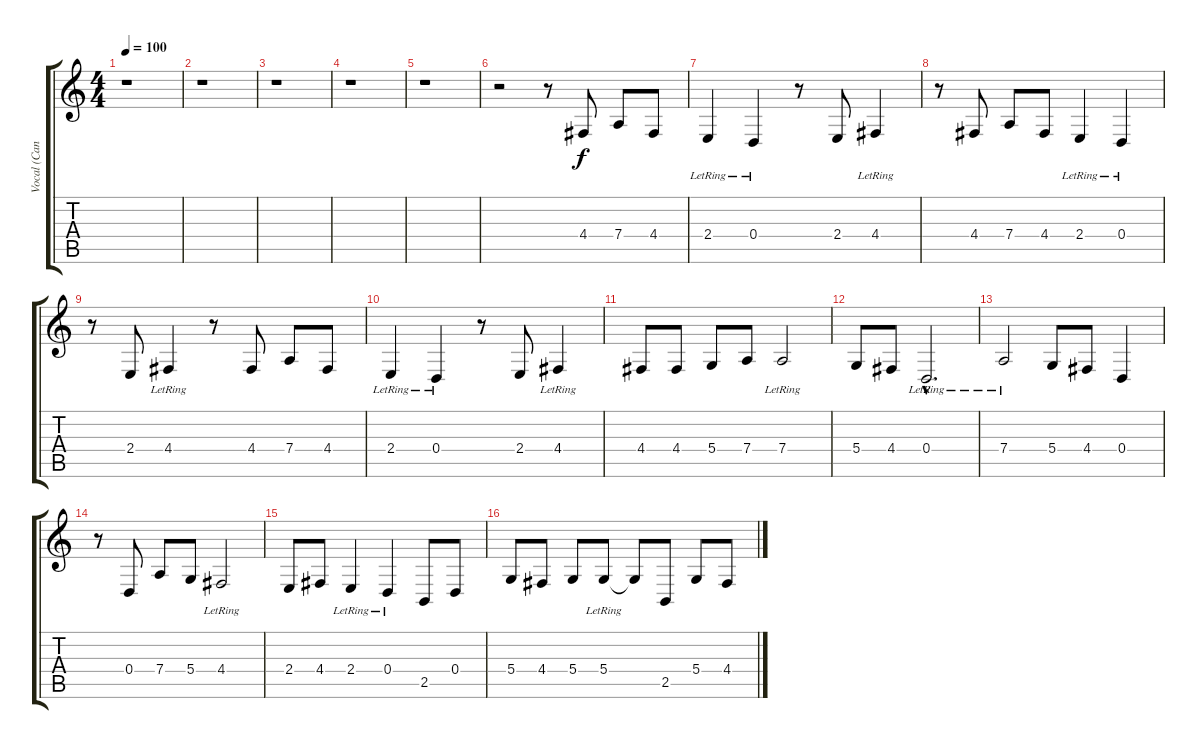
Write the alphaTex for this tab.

\track ("Vocal (Candy)" "Vocal (Can") {instrument pad4choir}
\staff {score tabs}
\tuning (E4 B3 G3 D3 A2 E2) {hide}
\ts (4 4)
\tempo 100
\clef g2
\ks c
r.1{dy f instrument pad4choir} |
r.1 |
r.1 |
r.1 |
r.1 |
r.2 r.8 4.4.8 7.4.8 4.4.8 |
2.4{lr}.4 0.4{lr}.4 r.8 2.4.8 4.4{lr}.4 |
r.8 4.4.8 7.4.8 4.4.8 2.4{lr}.4 0.4{lr}.4 |
r.8 2.4.8 4.4{lr}.4 r.8 4.4.8 7.4.8 4.4.8 |
2.4{lr}.4 0.4{lr}.4 r.8 2.4.8 4.4{lr}.4 |
4.4.8 4.4.8 5.4.8 7.4.8 7.4{lr}.2 |
5.4.8 4.4.8 0.4{hac lr}.2{d} |
7.4{lr}.2 5.4.8 4.4.8 0.4.4 |
r.8 0.4.8 7.4.8 5.4.8 4.4{lr}.2 |
2.4.8 4.4.8 2.4{lr}.4 0.4{lr}.4 2.5.8 0.4.8 |
5.4.8 4.4.8 5.4.8 5.4{lr}.8 5.4{t}.8 2.5.8 5.4.8 4.4.8
